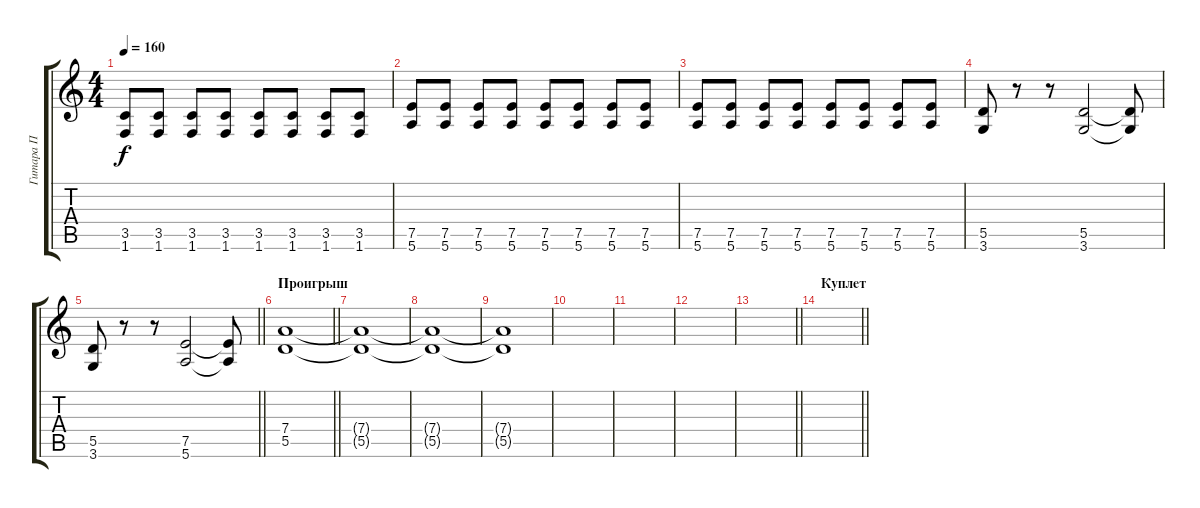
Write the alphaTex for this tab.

\track ("Гитара П" "Гитара П") {instrument distortionguitar}
\staff {score tabs}
\tuning (E4 B3 G3 D3 A2 E2) {hide}
\ts (4 4)
\tempo 160
\clef g2
\ks c
(3.5 1.6).8{dy f} (3.5 1.6).8 (3.5 1.6).8 (3.5 1.6).8 (3.5 1.6).8 (3.5 1.6).8 (3.5 1.6).8 (3.5 1.6).8 |
(7.5 5.6).8 (7.5 5.6).8 (7.5 5.6).8 (7.5 5.6).8 (7.5 5.6).8 (7.5 5.6).8 (7.5 5.6).8 (7.5 5.6).8 |
(7.5 5.6).8 (7.5 5.6).8 (7.5 5.6).8 (7.5 5.6).8 (7.5 5.6).8 (7.5 5.6).8 (7.5 5.6).8 (7.5 5.6).8 |
(5.5 3.6).8 r.8 r.8 (5.5 3.6).2 (5.5{t} 3.6{t}).8 |
\barLineRight lightlight
(5.5 3.6).8 r.8 r.8 (7.5 5.6).2 (7.5{t} 5.6{t}).8 |
\section ("" "Проигрыш")
\barLineRight lightlight
(7.4 5.5).1{volume 0} |
(7.4{t} 5.5{t}).1 |
(7.4{t} 5.5{t}).1 |
(7.4{t} 5.5{t}).1 |
|
|
|
\barLineRight lightlight
|
\section ("" "Куплет")
\barLineRight lightlight
